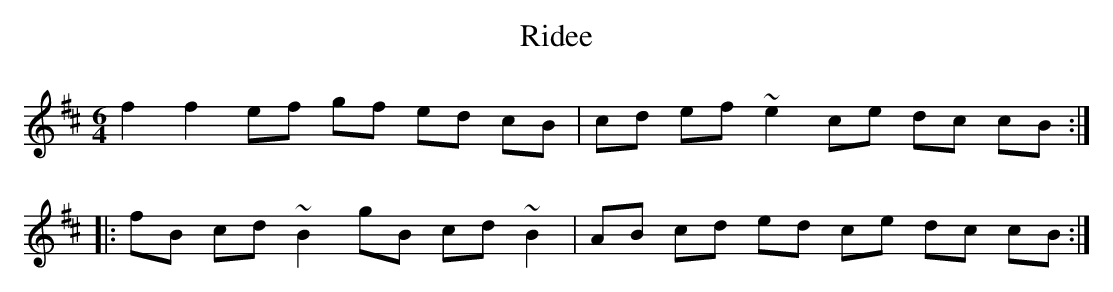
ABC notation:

X:1
T:Ridee
M:6/4
L:1/8
K:Bm
f2 f2 ef gf ed cB|cd ef ~e2 ce dc cB:|
|:fB cd ~B2 gB cd ~B2|AB cd ed ce dc cB:|
